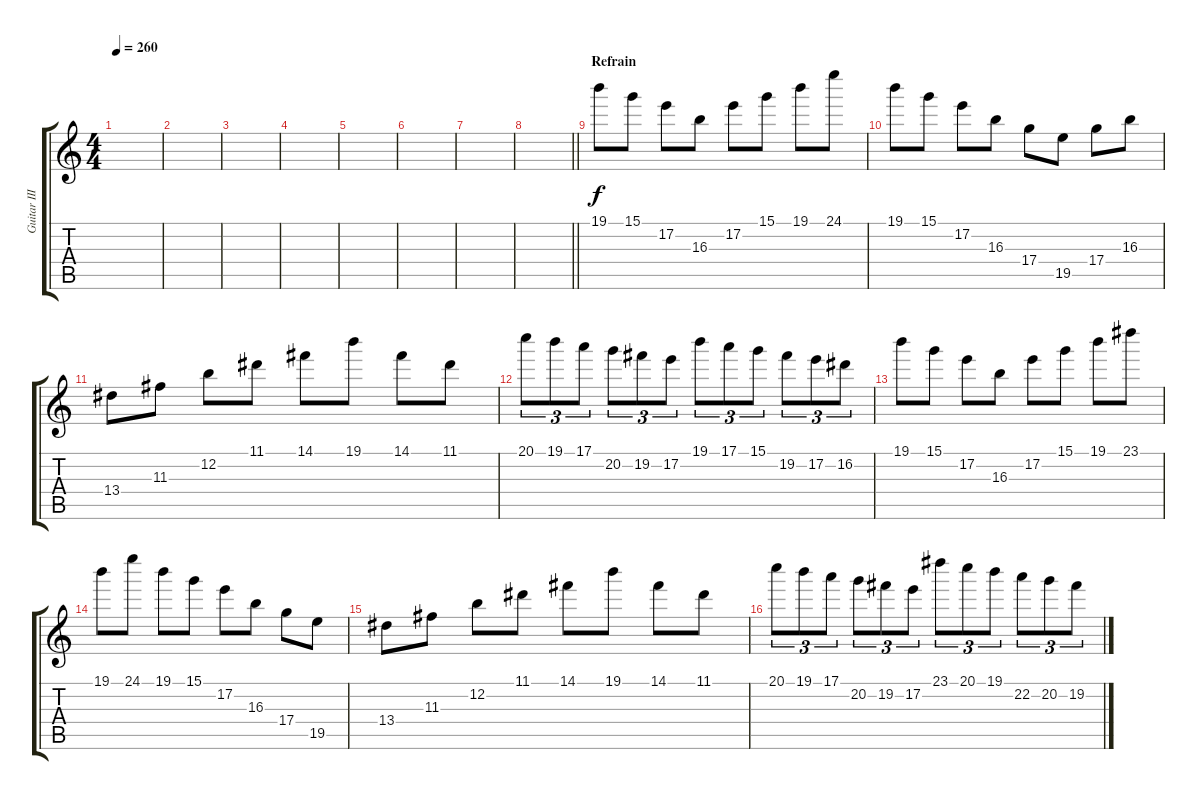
\track ("Guitar III" "Guitar III") {instrument overdrivenguitar}
\staff {score tabs}
\tuning (E4 B3 G3 D3 A2 E2) {hide}
\ts (4 4)
\tempo 260
\clef g2
\ks c
|
|
|
|
|
|
|
\barLineRight lightlight
|
\section ("" "Refrain")
19.1.8 15.1.8 17.2.8 16.3.8 17.2.8 15.1.8 19.1.8 24.1.8 |
19.1.8 15.1.8 17.2.8 16.3.8 17.4.8 19.5.8 17.4.8 16.3.8 |
13.4.8 11.3.8 12.2.8 11.1.8 14.1.8 19.1.8 14.1.8 11.1.8 |
20.1.8{tu (3 2)} 19.1.8{tu (3 2)} 17.1.8{tu (3 2)} 20.2.8{tu (3 2)} 19.2.8{tu (3 2)} 17.2.8{tu (3 2)} 19.1.8{tu (3 2)} 17.1.8{tu (3 2)} 15.1.8{tu (3 2)} 19.2.8{tu (3 2)} 17.2.8{tu (3 2)} 16.2.8{tu (3 2)} |
19.1.8 15.1.8 17.2.8 16.3.8 17.2.8 15.1.8 19.1.8 23.1.8 |
19.1.8 24.1.8 19.1.8 15.1.8 17.2.8 16.3.8 17.4.8 19.5.8 |
13.4.8 11.3.8 12.2.8 11.1.8 14.1.8 19.1.8 14.1.8 11.1.8 |
20.1.8{tu (3 2)} 19.1.8{tu (3 2)} 17.1.8{tu (3 2)} 20.2.8{tu (3 2)} 19.2.8{tu (3 2)} 17.2.8{tu (3 2)} 23.1.8{tu (3 2)} 20.1.8{tu (3 2)} 19.1.8{tu (3 2)} 22.2.8{tu (3 2)} 20.2.8{tu (3 2)} 19.2.8{tu (3 2)}
